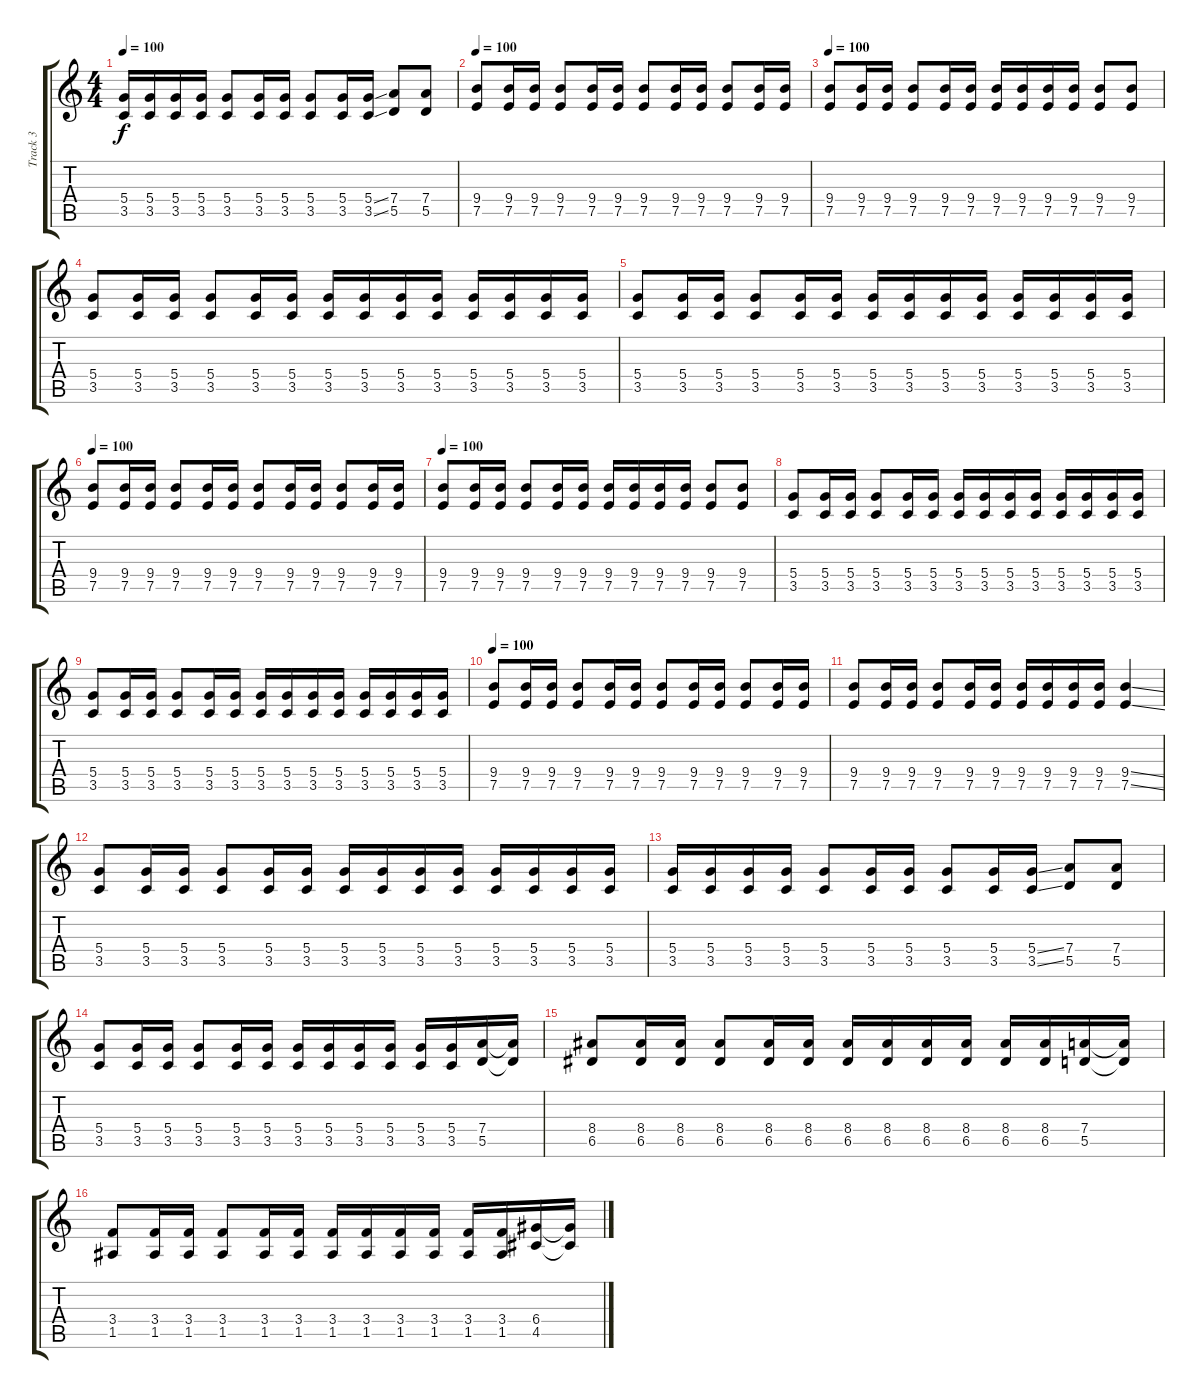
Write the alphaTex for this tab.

\track ("Track 3" "Track 3") {instrument distortionguitar}
\staff {score tabs}
\tuning (E4 B3 G3 D3 A2 E2) {hide}
\ts (4 4)
\tempo 100
\clef g2
\ks c
(5.4 3.5).16{dy f} (5.4 3.5).16 (5.4 3.5).16 (5.4 3.5).16 (5.4 3.5).8 (5.4 3.5).16 (5.4 3.5).16 (5.4 3.5).8 (5.4 3.5).16 (5.4{ss} 3.5{ss}).16 (7.4 5.5).8 (7.4 5.5).8 |
\tempo 100
(9.4 7.5).8 (9.4 7.5).16 (9.4 7.5).16 (9.4 7.5).8 (9.4 7.5).16 (9.4 7.5).16 (9.4 7.5).8 (9.4 7.5).16 (9.4 7.5).16 (9.4 7.5).8 (9.4 7.5).16 (9.4 7.5).16 |
\tempo 100
(9.4 7.5).8 (9.4 7.5).16 (9.4 7.5).16 (9.4 7.5).8 (9.4 7.5).16 (9.4 7.5).16 (9.4 7.5).16 (9.4 7.5).16 (9.4 7.5).16 (9.4 7.5).16 (9.4 7.5).8 (9.4 7.5).8 |
(5.4 3.5).8 (5.4 3.5).16 (5.4 3.5).16 (5.4 3.5).8 (5.4 3.5).16 (5.4 3.5).16 (5.4 3.5).16 (5.4 3.5).16 (5.4 3.5).16 (5.4 3.5).16 (5.4 3.5).16 (5.4 3.5).16 (5.4 3.5).16 (5.4 3.5).16 |
(5.4 3.5).8 (5.4 3.5).16 (5.4 3.5).16 (5.4 3.5).8 (5.4 3.5).16 (5.4 3.5).16 (5.4 3.5).16 (5.4 3.5).16 (5.4 3.5).16 (5.4 3.5).16 (5.4 3.5).16 (5.4 3.5).16 (5.4 3.5).16 (5.4 3.5).16 |
\tempo 100
(9.4 7.5).8 (9.4 7.5).16 (9.4 7.5).16 (9.4 7.5).8 (9.4 7.5).16 (9.4 7.5).16 (9.4 7.5).8 (9.4 7.5).16 (9.4 7.5).16 (9.4 7.5).8 (9.4 7.5).16 (9.4 7.5).16 |
\tempo 100
(9.4 7.5).8 (9.4 7.5).16 (9.4 7.5).16 (9.4 7.5).8 (9.4 7.5).16 (9.4 7.5).16 (9.4 7.5).16 (9.4 7.5).16 (9.4 7.5).16 (9.4 7.5).16 (9.4 7.5).8 (9.4 7.5).8 |
(5.4 3.5).8 (5.4 3.5).16 (5.4 3.5).16 (5.4 3.5).8 (5.4 3.5).16 (5.4 3.5).16 (5.4 3.5).16 (5.4 3.5).16 (5.4 3.5).16 (5.4 3.5).16 (5.4 3.5).16 (5.4 3.5).16 (5.4 3.5).16 (5.4 3.5).16 |
(5.4 3.5).8 (5.4 3.5).16 (5.4 3.5).16 (5.4 3.5).8 (5.4 3.5).16 (5.4 3.5).16 (5.4 3.5).16 (5.4 3.5).16 (5.4 3.5).16 (5.4 3.5).16 (5.4 3.5).16 (5.4 3.5).16 (5.4 3.5).16 (5.4 3.5).16 |
\tempo 100
(9.4 7.5).8 (9.4 7.5).16 (9.4 7.5).16 (9.4 7.5).8 (9.4 7.5).16 (9.4 7.5).16 (9.4 7.5).8 (9.4 7.5).16 (9.4 7.5).16 (9.4 7.5).8 (9.4 7.5).16 (9.4 7.5).16 |
(9.4 7.5).8 (9.4 7.5).16 (9.4 7.5).16 (9.4 7.5).8 (9.4 7.5).16 (9.4 7.5).16 (9.4 7.5).16 (9.4 7.5).16 (9.4 7.5).16 (9.4 7.5).16 (9.4{ss} 7.5{ss}).4 |
(5.4 3.5).8 (5.4 3.5).16 (5.4 3.5).16 (5.4 3.5).8 (5.4 3.5).16 (5.4 3.5).16 (5.4 3.5).16 (5.4 3.5).16 (5.4 3.5).16 (5.4 3.5).16 (5.4 3.5).16 (5.4 3.5).16 (5.4 3.5).16 (5.4 3.5).16 |
(5.4 3.5).16 (5.4 3.5).16 (5.4 3.5).16 (5.4 3.5).16 (5.4 3.5).8 (5.4 3.5).16 (5.4 3.5).16 (5.4 3.5).8 (5.4 3.5).16 (5.4{ss} 3.5{ss}).16 (7.4 5.5).8 (7.4 5.5).8 |
(5.4 3.5).8 (5.4 3.5).16 (5.4 3.5).16 (5.4 3.5).8 (5.4 3.5).16 (5.4 3.5).16 (5.4 3.5).16 (5.4 3.5).16 (5.4 3.5).16 (5.4 3.5).16 (5.4 3.5).16 (5.4 3.5).16 (7.4 5.5).16 (7.4{t} 5.5{t}).16 |
(8.4 6.5).8 (8.4 6.5).16 (8.4 6.5).16 (8.4 6.5).8 (8.4 6.5).16 (8.4 6.5).16 (8.4 6.5).16 (8.4 6.5).16 (8.4 6.5).16 (8.4 6.5).16 (8.4 6.5).16 (8.4 6.5).16 (7.4 5.5).16 (7.4{t} 5.5{t}).16 |
(3.4 1.5).8 (3.4 1.5).16 (3.4 1.5).16 (3.4 1.5).8 (3.4 1.5).16 (3.4 1.5).16 (3.4 1.5).16 (3.4 1.5).16 (3.4 1.5).16 (3.4 1.5).16 (3.4 1.5).16 (3.4 1.5).16 (6.4 4.5).16 (6.4{t} 4.5{t}).16
